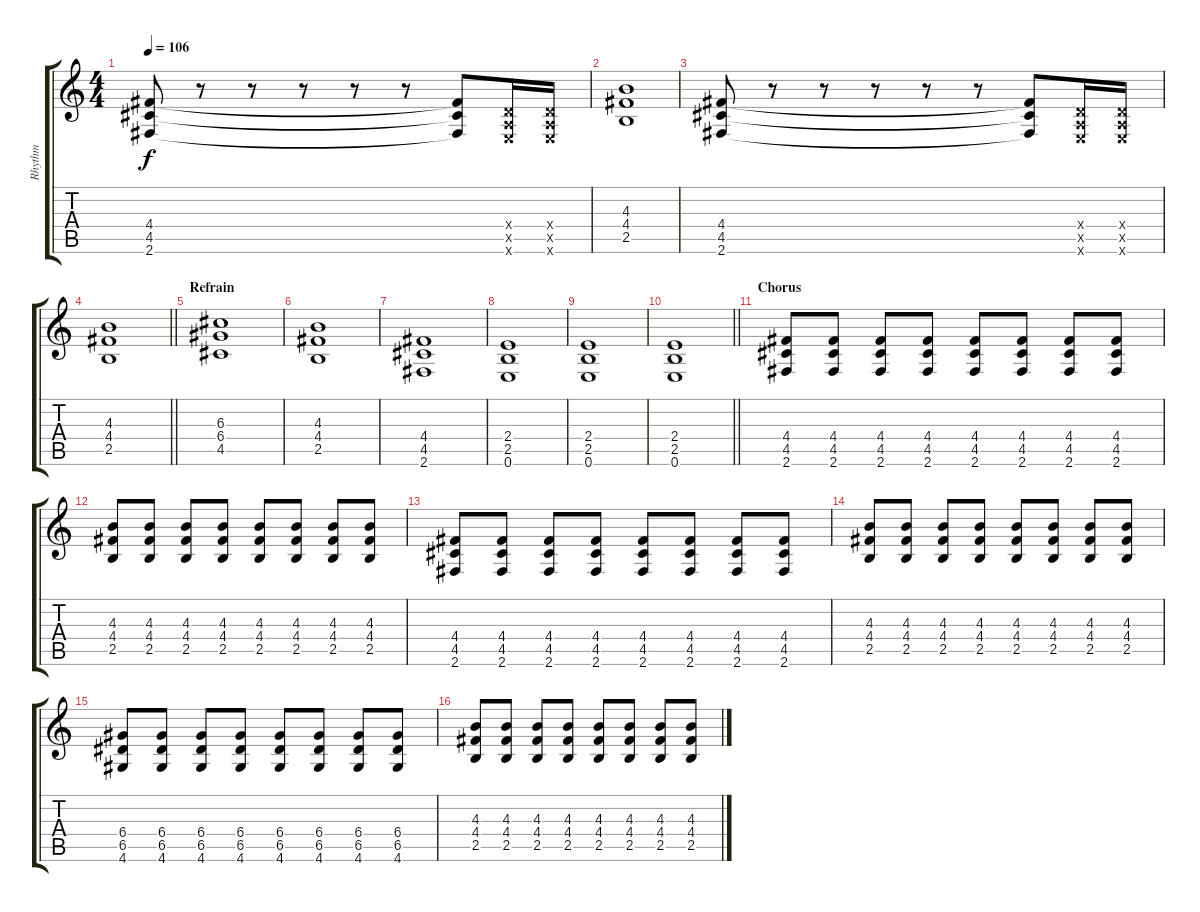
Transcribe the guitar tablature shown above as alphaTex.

\track ("Rhythm" "Rhythm") {instrument overdrivenguitar}
\staff {score tabs}
\tuning (E4 B3 G3 D3 A2 E2) {hide}
\ts (4 4)
\tempo 106
\clef g2
\ks c
(4.4 4.5 2.6).8{dy f} r.8 r.8 r.8 r.8 r.8 (4.4{t} 4.5{t} 2.6{t}).8 (0.4{x} 0.5{x} 0.6{x}).16 (0.4{x} 0.5{x} 0.6{x}).16 |
(4.3 4.4 2.5).1 |
(4.4 4.5 2.6).8 r.8 r.8 r.8 r.8 r.8 (4.4{t} 4.5{t} 2.6{t}).8 (0.4{x} 0.5{x} 0.6{x}).16 (0.4{x} 0.5{x} 0.6{x}).16 |
\barLineRight lightlight
(4.3 4.4 2.5).1 |
\section ("" "Refrain")
(6.3 6.4 4.5).1 |
(4.3 4.4 2.5).1 |
(4.4 4.5 2.6).1 |
(2.4 2.5 0.6).1 |
(2.4 2.5 0.6).1 |
\barLineRight lightlight
(2.4 2.5 0.6).1 |
\section ("" "Chorus")
(4.4 4.5 2.6).8 (4.4 4.5 2.6).8 (4.4 4.5 2.6).8 (4.4 4.5 2.6).8 (4.4 4.5 2.6).8 (4.4 4.5 2.6).8 (4.4 4.5 2.6).8 (4.4 4.5 2.6).8 |
(4.3 4.4 2.5).8 (4.3 4.4 2.5).8 (4.3 4.4 2.5).8 (4.3 4.4 2.5).8 (4.3 4.4 2.5).8 (4.3 4.4 2.5).8 (4.3 4.4 2.5).8 (4.3 4.4 2.5).8 |
(4.4 4.5 2.6).8 (4.4 4.5 2.6).8 (4.4 4.5 2.6).8 (4.4 4.5 2.6).8 (4.4 4.5 2.6).8 (4.4 4.5 2.6).8 (4.4 4.5 2.6).8 (4.4 4.5 2.6).8 |
(4.3 4.4 2.5).8 (4.3 4.4 2.5).8 (4.3 4.4 2.5).8 (4.3 4.4 2.5).8 (4.3 4.4 2.5).8 (4.3 4.4 2.5).8 (4.3 4.4 2.5).8 (4.3 4.4 2.5).8 |
(6.4 6.5 4.6).8 (6.4 6.5 4.6).8 (6.4 6.5 4.6).8 (6.4 6.5 4.6).8 (6.4 6.5 4.6).8 (6.4 6.5 4.6).8 (6.4 6.5 4.6).8 (6.4 6.5 4.6).8 |
(4.3 4.4 2.5).8 (4.3 4.4 2.5).8 (4.3 4.4 2.5).8 (4.3 4.4 2.5).8 (4.3 4.4 2.5).8 (4.3 4.4 2.5).8 (4.3 4.4 2.5).8 (4.3 4.4 2.5).8
